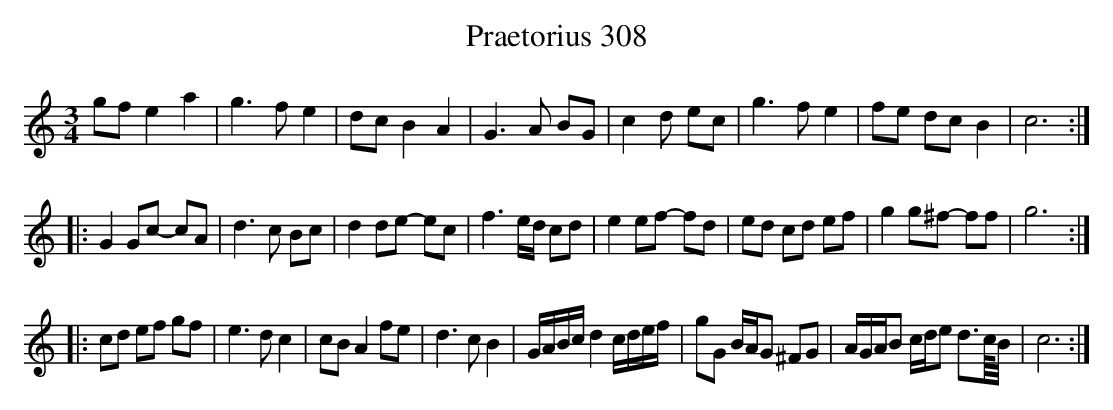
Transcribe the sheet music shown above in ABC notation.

X:1
T:Praetorius 308
M:3/4
K:C
gfe2a2 | g3fe2 | dc B2 A2 | G3A BG | \
c2d ec | g3fe2 | fe dc B2 | c6 ::
G2Gc- cA | d3c Bc   | d2de- ec | f3e/d/ cd | \
e2ef- fd | ed cd ef | g2g^f- ff | g6 ::
cd ef gf | e3d c2 | cBA2 fe | d3cB2 |\
G/A/B/c/ d2 c/d/e/f/ | gG B/A/G ^FG | A/G/A/B c/d/e d>c//B// | c6 :|
